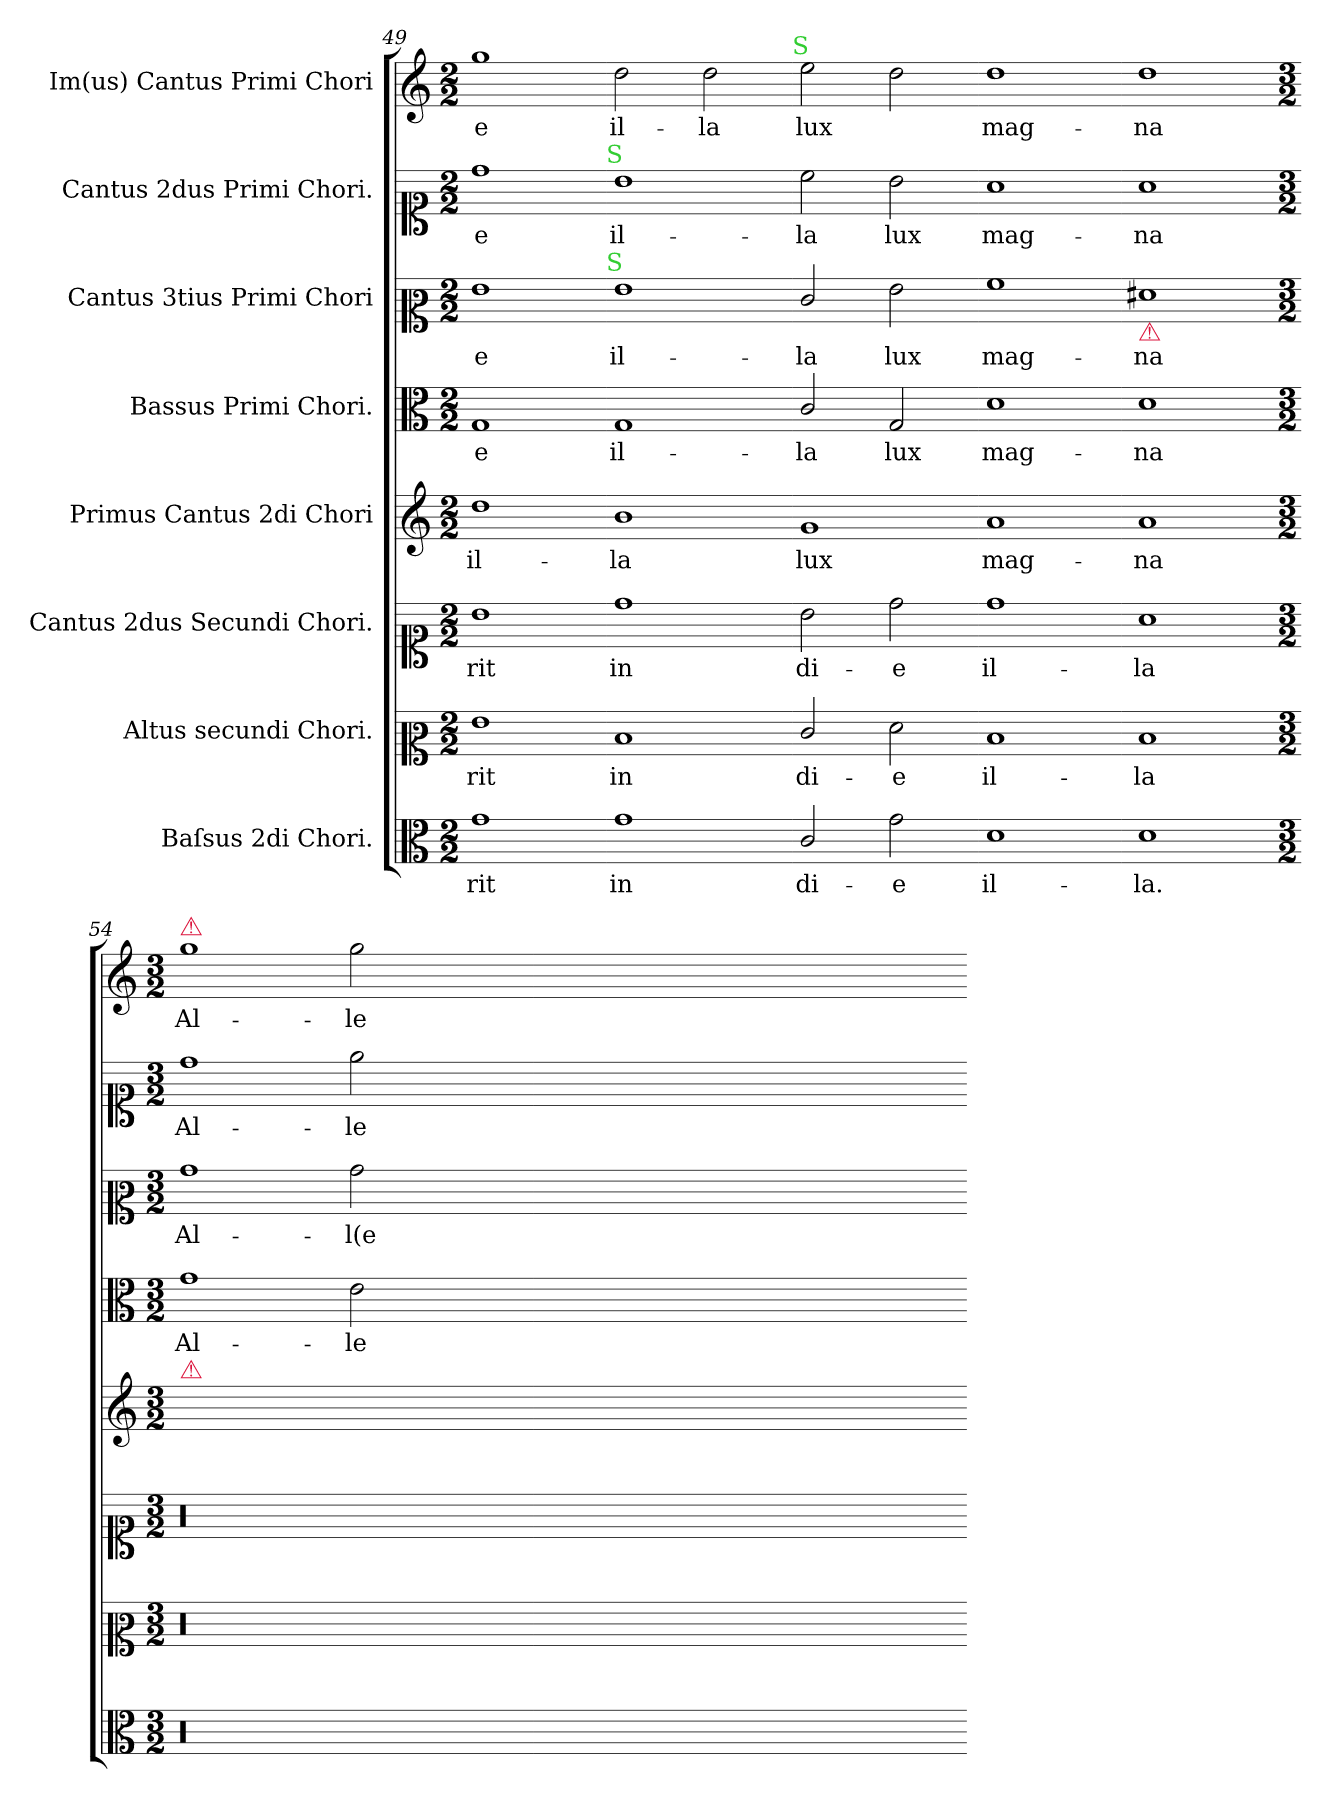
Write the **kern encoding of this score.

**kern	**text	**kern	**text	**kern	**text	**kern	**text	**kern	**text	**kern	**text	**kern	**text	**kern	**text
*part8	*part8	*part7	*part7	*part6	*part6	*part5	*part5	*part4	*part4	*part3	*part3	*part2	*part2	*part1	*part1
*staff8	*staff8	*staff7	*staff7	*staff6	*staff6	*staff5	*staff5	*staff4	*staff4	*staff3	*staff3	*staff2	*staff2	*staff1	*staff1
*I"Baſsus 2di Chori.	*	*I"Altus secundi Chori.	*	*I"Cantus 2dus Secundi Chori.	*	*I"Primus Cantus 2di Chori	*	*I"Bassus Primi Chori.	*	*I"Cantus 3tius Primi Chori	*	*I"Cantus 2dus Primi Chori.	*	*I"Im(us) Cantus Primi Chori	*
*clefC3	*	*clefC2	*	*clefC1	*	*clefG2	*	*clefC3	*	*clefC2	*	*clefC1	*	*clefG2	*
*k[]	*	*k[]	*	*k[]	*	*k[]	*	*k[]	*	*k[]	*	*k[]	*	*k[]	*
*M2/2	*	*M2/2	*	*M2/2	*	*M2/2	*	*M2/2	*	*M2/2	*	*M2/2	*	*M2/2	*
=49	=49	=49	=49	=49	=49	=49	=49	=49	=49	=49	=49	=49	=49	=49	=49
1g	-rit	1g	-rit	1b	-rit	1dd	il-	1G	-e	1g	-e	1dd	-e	1gg	-e
!	!	!	!	!	!	!	!	!	!	!	!	!LO:TX:a:color=limegreen:t=S	!	!	!
!	!	!	!	!	!	!	!	!	!	!LO:TX:a:color=limegreen:t=S	!	!	!	!	!
=50-	=50-	=50-	=50-	=50-	=50-	=50-	=50-	=50-	=50-	=50-	=50-	=50-	=50-	=50-	=50-
1g	in	1d	in	1dd	in	1b	-la	1G	il-	1g	il-	1b	il-	2dd\	il-
.	.	.	.	.	.	.	.	.	.	.	.	.	.	2dd\	-la
!	!	!	!	!	!	!	!	!	!	!	!	!	!	!LO:TX:a:color=limegreen:t=S	!
=51-	=51-	=51-	=51-	=51-	=51-	=51-	=51-	=51-	=51-	=51-	=51-	=51-	=51-	=51-	=51-
2c/	di-	2e/	di-	2b\	di-	1g	lux	2c/	-la	2e/	-la	2cc\	-la	2ee\	lux
2g\	-e	2f\	-e	2dd\	-e	.	.	2G/	lux	2g\	lux	2b\	lux	2dd\	.
=52-	=52-	=52-	=52-	=52-	=52-	=52-	=52-	=52-	=52-	=52-	=52-	=52-	=52-	=52-	=52-
1d	il-	1d	il-	1dd	il-	1a	mag-	1d	mag-	1a	mag-	1a	mag-	1dd	mag-
=53-	=53-	=53-	=53-	=53-	=53-	=53-	=53-	=53-	=53-	=53-	=53-	=53-	=53-	=53-	=53-
!	!	!	!	!	!	!	!	!	!	!LO:TX:b:color=crimson:t=⚠	!	!	!	!	!
1d	-la.	1d	-la	1a	-la	1a	-na	1d	-na	1f#X	-na	1a	-na	1dd	-na
=54-	=54-	=54-	=54-	=54-	=54-	=54-	=54-	=54-	=54-	=54-	=54-	=54-	=54-	=54-	=54-
*M3/2	*	*M3/2	*	*M3/2	*	*M3/2	*	*M3/2	*	*M3/2	*	*M3/2	*	*M3/2	*
!	!	!	!	!	!	!	!	!	!	!	!	!	!	!LO:TX:a:color=crimson:t=⚠	!
!	!	!	!	!	!	!LO:TX:a:color=crimson:t=⚠	!	!	!	!	!	!	!	!	!
00.r	.	00.r	.	00.r	.	1.ryy	.	1g	Al-	1b	Al-	1dd	Al-	1gg	Al-
.	.	.	.	.	.	.	.	2e\	-le-	2b\	-l(e-	2ee\	-le-	2gg\	-le-
.	.	.	.	.	.	00ryy	.	00ryy	.	00ryy	.	00ryy	.	00ryy	.
.	.	.	.	.	.	2ryy	.	2ryy	.	2ryy	.	2ryy	.	2ryy	.
=-	=-	=-	=-	=-	=-	=-	=-	=-	=-	=-	=-	=-	=-	=-	=-
*-	*-	*-	*-	*-	*-	*-	*-	*-	*-	*-	*-	*-	*-	*-	*-
